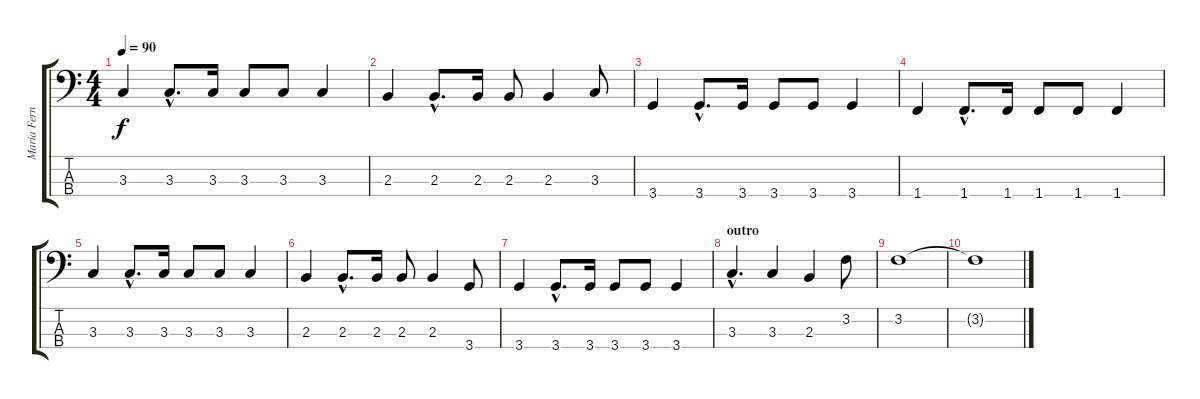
\track ("María Fernanda (bajo)" "María Fern") {instrument electricbassfinger}
\staff {score tabs}
\tuning (G2 D2 A1 E1) {hide}
\ts (4 4)
\tempo 90
\clef f4
\ks c
3.3.4{dy f} 3.3{hac}.8{d} 3.3.16 3.3.8 3.3.8 3.3.4 |
2.3.4 2.3{hac}.8{d} 2.3.16 2.3.8 2.3.4 3.3.8 |
3.4.4 3.4{hac}.8{d} 3.4.16 3.4.8 3.4.8 3.4.4 |
1.4.4 1.4{hac}.8{d} 1.4.16 1.4.8 1.4.8 1.4.4 |
3.3.4 3.3{hac}.8{d} 3.3.16 3.3.8 3.3.8 3.3.4 |
2.3.4 2.3{hac}.8{d} 2.3.16 2.3.8 2.3.4 3.4.8 |
3.4.4 3.4{hac}.8{d} 3.4.16 3.4.8 3.4.8 3.4.4 |
\section ("" "outro")
3.3{hac}.4{d} 3.3.4 2.3.4 3.2.8 |
3.2.1 |
3.2{t}.1
